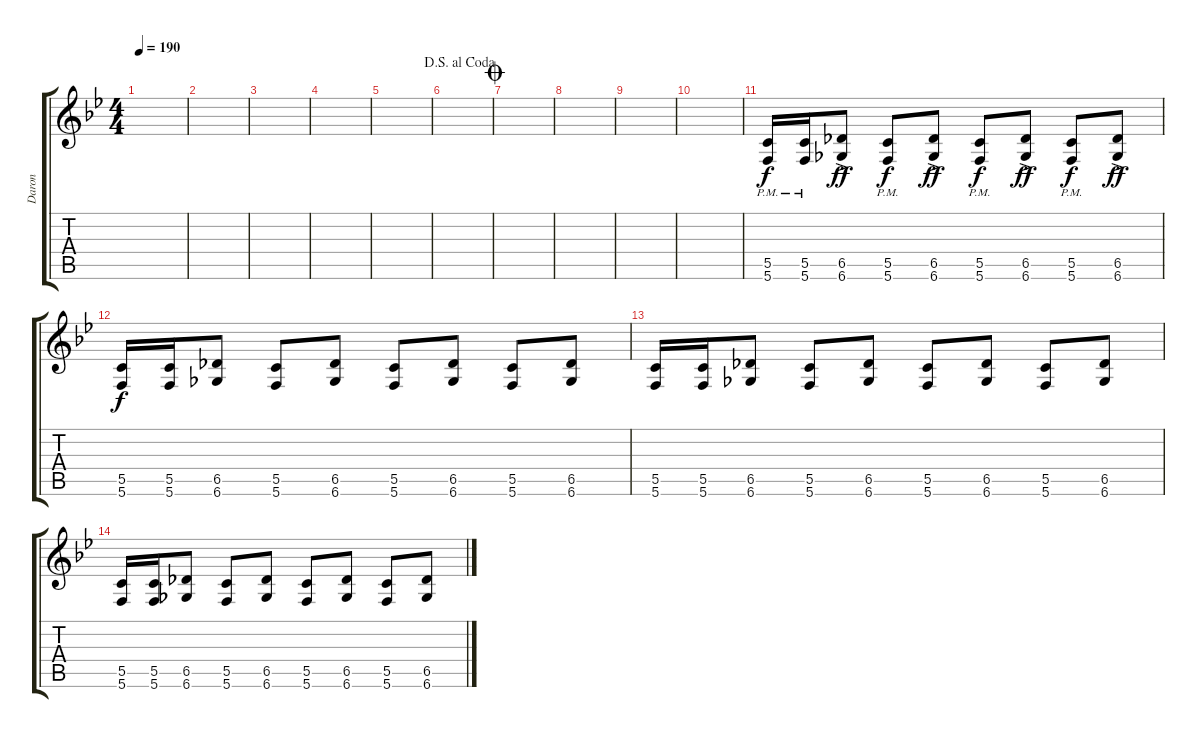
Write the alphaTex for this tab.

\track ("Daron" "Daron") {instrument overdrivenguitar}
\staff {score tabs}
\tuning (D4 A3 F3 C3 G2 C2) {hide}
\ts (4 4)
\tempo 190
\clef g2
\ks bb
|
|
|
|
|
\jump dalsegnoalcoda
|
\jump coda
|
|
|
|
(5.5 5.6{pm}).16 (5.5 5.6{pm}).16 (6.5 6.6{ac}).8{dy ff} (5.5 5.6{pm}).8{dy f} (6.5 6.6{ac}).8{dy ff} (5.5 5.6{pm}).8{dy f} (6.5 6.6{ac}).8{dy ff} (5.5 5.6{pm}).8{dy f} (6.5 6.6{ac}).8{dy ff} |
(5.5 5.6).16{dy f} (5.5 5.6).16 (6.5 6.6).8 (5.5 5.6).8 (6.5 6.6).8 (5.5 5.6).8 (6.5 6.6).8 (5.5 5.6).8 (6.5 6.6).8 |
(5.5 5.6).16 (5.5 5.6).16 (6.5 6.6).8 (5.5 5.6).8 (6.5 6.6).8 (5.5 5.6).8 (6.5 6.6).8 (5.5 5.6).8 (6.5 6.6).8 |
(5.5 5.6).16 (5.5 5.6).16 (6.5 6.6).8 (5.5 5.6).8 (6.5 6.6).8 (5.5 5.6).8 (6.5 6.6).8 (5.5 5.6).8 (6.5 6.6).8
